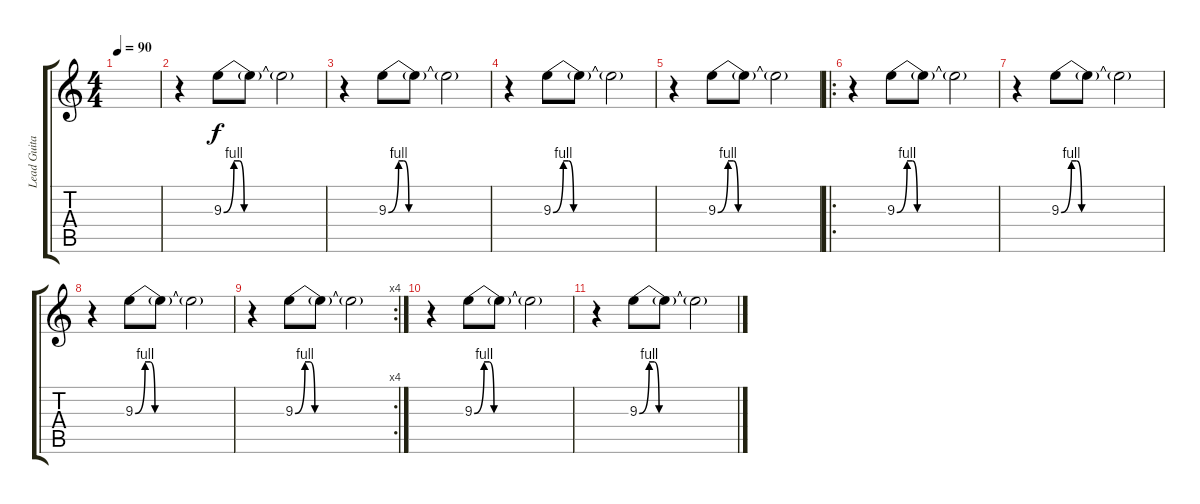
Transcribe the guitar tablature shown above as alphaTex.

\track ("Lead Guitar 2" "Lead Guita") {instrument overdrivenguitar}
\staff {score tabs}
\tuning (E4 B3 G3 D3 A2 E2) {hide}
\ts (4 4)
\tempo 90
\clef g2
\ks c
|
r.4 9.3{be (custom 0 0 6 4 9 4 12 0 45 0 60 0)}.8 9.3{t}.8 9.3{t}.2 |
r.4 9.3{be (custom 0 0 6 4 9 4 12 0 45 0 60 0)}.8 9.3{t}.8 9.3{t}.2 |
r.4 9.3{be (custom 0 0 6 4 9 4 12 0 45 0 60 0)}.8 9.3{t}.8 9.3{t}.2 |
r.4 9.3{be (custom 0 0 6 4 9 4 12 0 45 0 60 0)}.8 9.3{t}.8 9.3{t}.2 |
\ro
r.4 9.3{be (custom 0 0 6 4 9 4 12 0 45 0 60 0)}.8 9.3{t}.8 9.3{t}.2 |
r.4 9.3{be (custom 0 0 6 4 9 4 12 0 45 0 60 0)}.8 9.3{t}.8 9.3{t}.2 |
r.4 9.3{be (custom 0 0 6 4 9 4 12 0 45 0 60 0)}.8 9.3{t}.8 9.3{t}.2 |
\rc 4
r.4 9.3{be (custom 0 0 6 4 9 4 12 0 45 0 60 0)}.8 9.3{t}.8 9.3{t}.2 |
r.4 9.3{be (custom 0 0 6 4 9 4 12 0 45 0 60 0)}.8 9.3{t}.8 9.3{t}.2 |
r.4 9.3{be (custom 0 0 6 4 9 4 12 0 45 0 60 0)}.8 9.3{t}.8 9.3{t}.2
